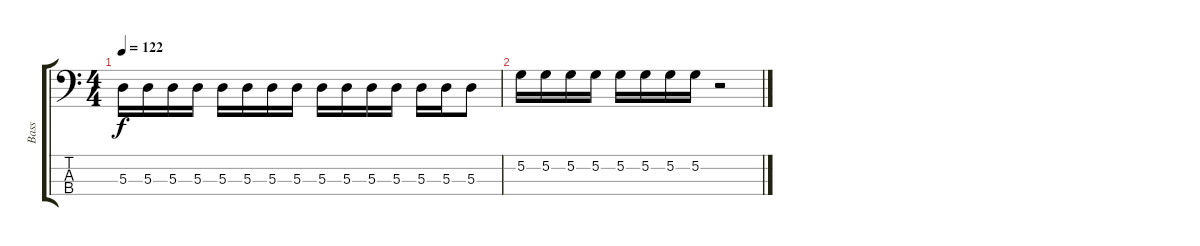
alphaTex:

\track ("Bass" "Bass") {instrument electricbasspick}
\staff {score tabs}
\tuning (G2 D2 A1 E1) {hide}
\ts (4 4)
\tempo 122
\clef f4
\ks c
5.3.16{dy f volume 2} 5.3.16 5.3.16 5.3.16{volume 2} 5.3.16 5.3.16 5.3.16{volume 2} 5.3.16 5.3.16 5.3.16{volume 1} 5.3.16 5.3.16 5.3.16{volume 1} 5.3.16 5.3.8 |
5.2.16{volume 1} 5.2.16 5.2.16{volume 0} 5.2.16 5.2.16 5.2.16{volume 0} 5.2.16 5.2.16 r.2
